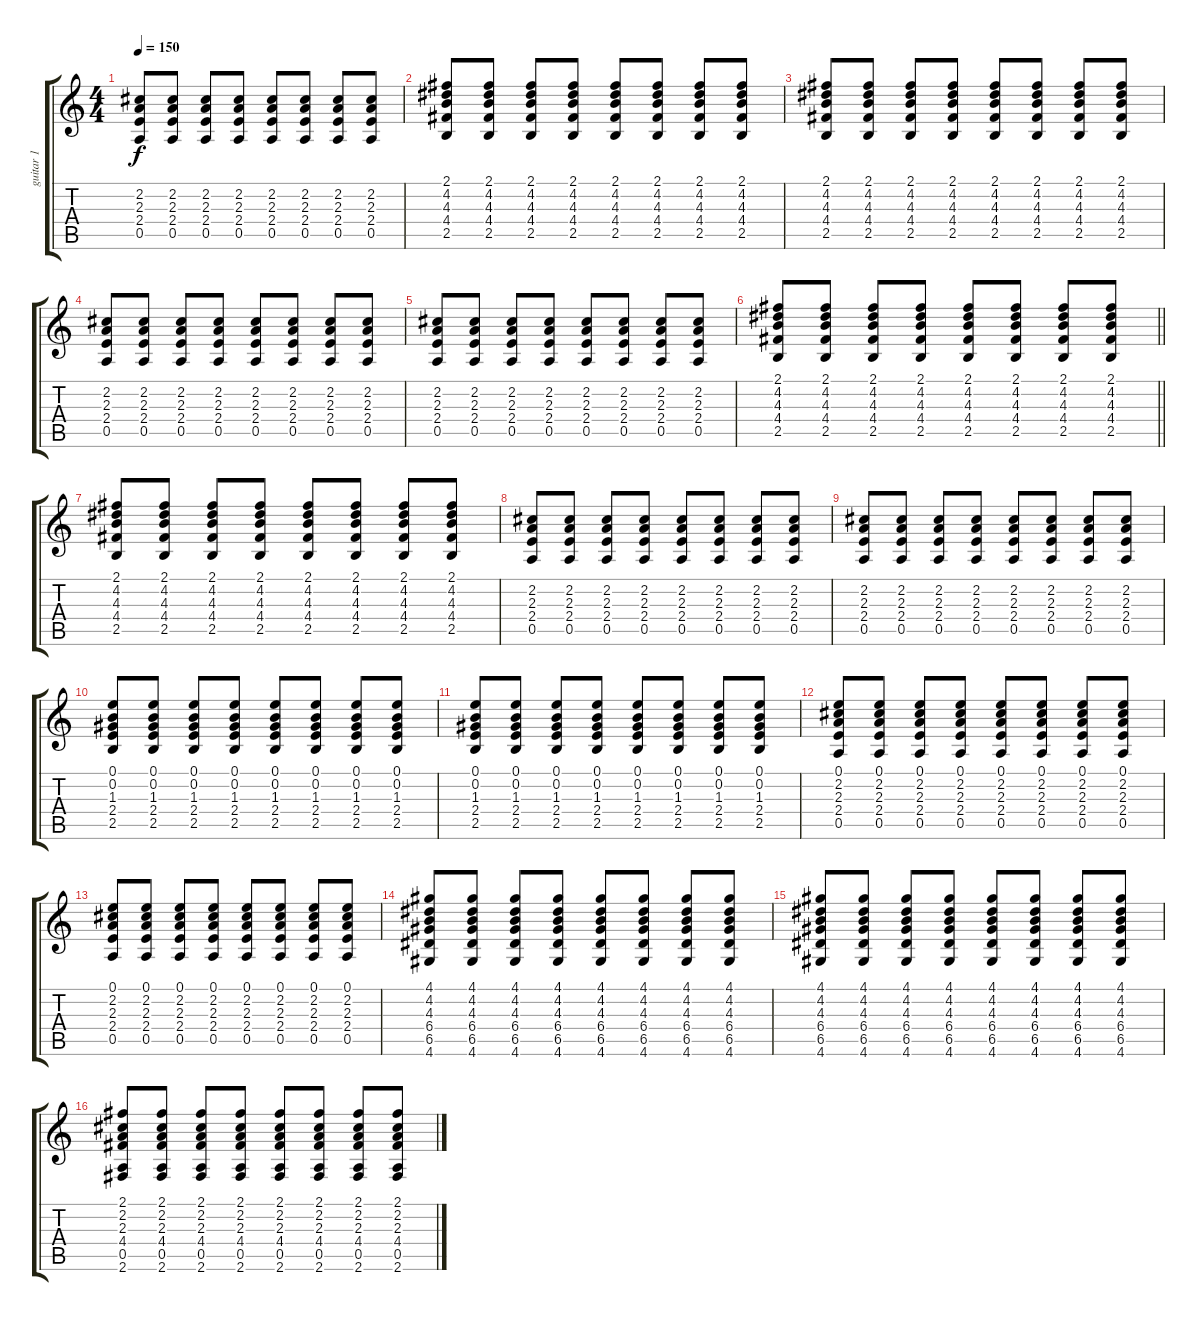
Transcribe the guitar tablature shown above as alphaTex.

\track ("guitar 1" "guitar 1") {instrument electricguitarjazz}
\staff {score tabs}
\tuning (E4 B3 G3 D3 A2 E2) {hide}
\ts (4 4)
\tempo 150
\clef g2
\ks c
(2.2 2.3 2.4 0.5).8{dy f} (2.2 2.3 2.4 0.5).8 (2.2 2.3 2.4 0.5).8 (2.2 2.3 2.4 0.5).8 (2.2 2.3 2.4 0.5).8 (2.2 2.3 2.4 0.5).8 (2.2 2.3 2.4 0.5).8 (2.2 2.3 2.4 0.5).8 |
(2.1 4.2 4.3 4.4 2.5).8 (2.1 4.2 4.3 4.4 2.5).8 (2.1 4.2 4.3 4.4 2.5).8 (2.1 4.2 4.3 4.4 2.5).8 (2.1 4.2 4.3 4.4 2.5).8 (2.1 4.2 4.3 4.4 2.5).8 (2.1 4.2 4.3 4.4 2.5).8 (2.1 4.2 4.3 4.4 2.5).8 |
(2.1 4.2 4.3 4.4 2.5).8 (2.1 4.2 4.3 4.4 2.5).8 (2.1 4.2 4.3 4.4 2.5).8 (2.1 4.2 4.3 4.4 2.5).8 (2.1 4.2 4.3 4.4 2.5).8 (2.1 4.2 4.3 4.4 2.5).8 (2.1 4.2 4.3 4.4 2.5).8 (2.1 4.2 4.3 4.4 2.5).8 |
(2.2 2.3 2.4 0.5).8 (2.2 2.3 2.4 0.5).8 (2.2 2.3 2.4 0.5).8 (2.2 2.3 2.4 0.5).8 (2.2 2.3 2.4 0.5).8 (2.2 2.3 2.4 0.5).8 (2.2 2.3 2.4 0.5).8 (2.2 2.3 2.4 0.5).8 |
(2.2 2.3 2.4 0.5).8 (2.2 2.3 2.4 0.5).8 (2.2 2.3 2.4 0.5).8 (2.2 2.3 2.4 0.5).8 (2.2 2.3 2.4 0.5).8 (2.2 2.3 2.4 0.5).8 (2.2 2.3 2.4 0.5).8 (2.2 2.3 2.4 0.5).8 |
\barLineRight lightlight
(2.1 4.2 4.3 4.4 2.5).8 (2.1 4.2 4.3 4.4 2.5).8 (2.1 4.2 4.3 4.4 2.5).8 (2.1 4.2 4.3 4.4 2.5).8 (2.1 4.2 4.3 4.4 2.5).8 (2.1 4.2 4.3 4.4 2.5).8 (2.1 4.2 4.3 4.4 2.5).8 (2.1 4.2 4.3 4.4 2.5).8 |
(2.1 4.2 4.3 4.4 2.5).8 (2.1 4.2 4.3 4.4 2.5).8 (2.1 4.2 4.3 4.4 2.5).8 (2.1 4.2 4.3 4.4 2.5).8 (2.1 4.2 4.3 4.4 2.5).8 (2.1 4.2 4.3 4.4 2.5).8 (2.1 4.2 4.3 4.4 2.5).8 (2.1 4.2 4.3 4.4 2.5).8 |
(2.2 2.3 2.4 0.5).8 (2.2 2.3 2.4 0.5).8 (2.2 2.3 2.4 0.5).8 (2.2 2.3 2.4 0.5).8 (2.2 2.3 2.4 0.5).8 (2.2 2.3 2.4 0.5).8 (2.2 2.3 2.4 0.5).8 (2.2 2.3 2.4 0.5).8 |
(2.2 2.3 2.4 0.5).8 (2.2 2.3 2.4 0.5).8 (2.2 2.3 2.4 0.5).8 (2.2 2.3 2.4 0.5).8 (2.2 2.3 2.4 0.5).8 (2.2 2.3 2.4 0.5).8 (2.2 2.3 2.4 0.5).8 (2.2 2.3 2.4 0.5).8 |
(0.1 0.2 1.3 2.4 2.5).8 (0.1 0.2 1.3 2.4 2.5).8 (0.1 0.2 1.3 2.4 2.5).8 (0.1 0.2 1.3 2.4 2.5).8 (0.1 0.2 1.3 2.4 2.5).8 (0.1 0.2 1.3 2.4 2.5).8 (0.1 0.2 1.3 2.4 2.5).8 (0.1 0.2 1.3 2.4 2.5).8 |
(0.1 0.2 1.3 2.4 2.5).8 (0.1 0.2 1.3 2.4 2.5).8 (0.1 0.2 1.3 2.4 2.5).8 (0.1 0.2 1.3 2.4 2.5).8 (0.1 0.2 1.3 2.4 2.5).8 (0.1 0.2 1.3 2.4 2.5).8 (0.1 0.2 1.3 2.4 2.5).8 (0.1 0.2 1.3 2.4 2.5).8 |
(0.1 2.2 2.3 2.4 0.5).8 (0.1 2.2 2.3 2.4 0.5).8 (0.1 2.2 2.3 2.4 0.5).8 (0.1 2.2 2.3 2.4 0.5).8 (0.1 2.2 2.3 2.4 0.5).8 (0.1 2.2 2.3 2.4 0.5).8 (0.1 2.2 2.3 2.4 0.5).8 (0.1 2.2 2.3 2.4 0.5).8 |
(0.1 2.2 2.3 2.4 0.5).8 (0.1 2.2 2.3 2.4 0.5).8 (0.1 2.2 2.3 2.4 0.5).8 (0.1 2.2 2.3 2.4 0.5).8 (0.1 2.2 2.3 2.4 0.5).8 (0.1 2.2 2.3 2.4 0.5).8 (0.1 2.2 2.3 2.4 0.5).8 (0.1 2.2 2.3 2.4 0.5).8 |
(4.1 4.2 4.3 6.4 6.5 4.6).8 (4.1 4.2 4.3 6.4 6.5 4.6).8 (4.1 4.2 4.3 6.4 6.5 4.6).8 (4.1 4.2 4.3 6.4 6.5 4.6).8 (4.1 4.2 4.3 6.4 6.5 4.6).8 (4.1 4.2 4.3 6.4 6.5 4.6).8 (4.1 4.2 4.3 6.4 6.5 4.6).8 (4.1 4.2 4.3 6.4 6.5 4.6).8 |
(4.1 4.2 4.3 6.4 6.5 4.6).8 (4.1 4.2 4.3 6.4 6.5 4.6).8 (4.1 4.2 4.3 6.4 6.5 4.6).8 (4.1 4.2 4.3 6.4 6.5 4.6).8 (4.1 4.2 4.3 6.4 6.5 4.6).8 (4.1 4.2 4.3 6.4 6.5 4.6).8 (4.1 4.2 4.3 6.4 6.5 4.6).8 (4.1 4.2 4.3 6.4 6.5 4.6).8 |
(2.1 2.2 2.3 4.4 0.5 2.6).8 (2.1 2.2 2.3 4.4 0.5 2.6).8 (2.1 2.2 2.3 4.4 0.5 2.6).8 (2.1 2.2 2.3 4.4 0.5 2.6).8 (2.1 2.2 2.3 4.4 0.5 2.6).8 (2.1 2.2 2.3 4.4 0.5 2.6).8 (2.1 2.2 2.3 4.4 0.5 2.6).8 (2.1 2.2 2.3 4.4 0.5 2.6).8
